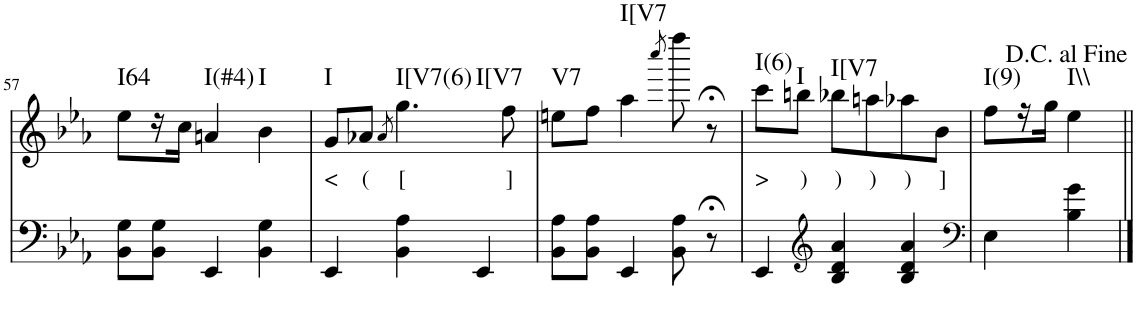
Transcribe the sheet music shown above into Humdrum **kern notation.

**kern	**kern	**text	**harte
*part2	*part1	*part1	*part1
*staff2	*staff1	*staff1	*
*I"piano	*I"piano	*	*
*I'Pno	*I'Pno	*	*
!!LO:PB:g=z
*clefF4	*clefG2	*	*
*k[b-e-a-]	*k[b-e-a-]	*	*
*M3/4	*M3/4	*	*
=57	=57	=57	=57
!	!	!	!LO:H:kt=I64
8BB-\ 8G\L	8ee-\L	.	N
8BB-\ 8G\J	16r	.	.
.	16cc\JJ	.	.
!	!	!	!LO:H:kt=I(#4)
4EE-/	4an/	.	N
!	!	!	!LO:H:kt=I
4BB-\ 4G\	4b-\	.	N
=58	=58	=58	=58
!	!	!LO:LY:b	!LO:H:kt=I
4EE-/	8g/L	<	N
!	!	!LO:LY:b	!
.	8a-X/J	(	.
.	8qa-/	.	.
!	!	!LO:LY:b	!LO:H:n=1:kt=I[V7(6)
!	!	!	!LO:H:n=2:kt=I[V7
4BB-\ 4A-\	4.gg\	[	N N
4EE-/	.	.	.
!	!	!LO:LY:b	!
.	8ff\	]	.
=59	=59	=59	=59
!	!	!	!LO:H:kt=V7
8BB-\ 8A-\L	8een\L	.	N
8BB-\ 8A-\J	8ff\J	.	.
!	!	!	!LO:H:kt=I[V7
4EE-/	4aa-\	.	N
.	8qcccc/	.	.
8BB-\ 8A-\	8ffff\	.	.
8r;<	8r;<	.	.
=60	=60	=60	=60
!	!	!LO:LY:b	!LO:H:kt=I(6)
4EE-/	8ccc\L	>	N
!	!	!LO:LY:b	!LO:H:kt=I
.	8bbn\J	)	N
*clefG2	*	*	*
!	!	!LO:LY:b	!LO:H:kt=I[V7
4B-/ 4d/ 4a-/	8bb-X\L	)	N
!	!	!LO:LY:b	!
.	8aan\	)	.
!	!	!LO:LY:b	!
4B-/ 4d/ 4a-/	8aa-X\	)	.
!	!	!LO:LY:b	!
.	8b-\J	]	.
=61	=61	=61	=61
*clefF4	*	*	*
!	!	!	!LO:H:kt=I(9)
4E-\	8ff\L	.	N
.	16r	.	.
.	16gg\JJ	.	.
!	!	!	!LO:H:kt=I\\
4B-\ 4g\	4ee-\	.	N
=||	=||	=||	=||
*-	*-	*-	*-
